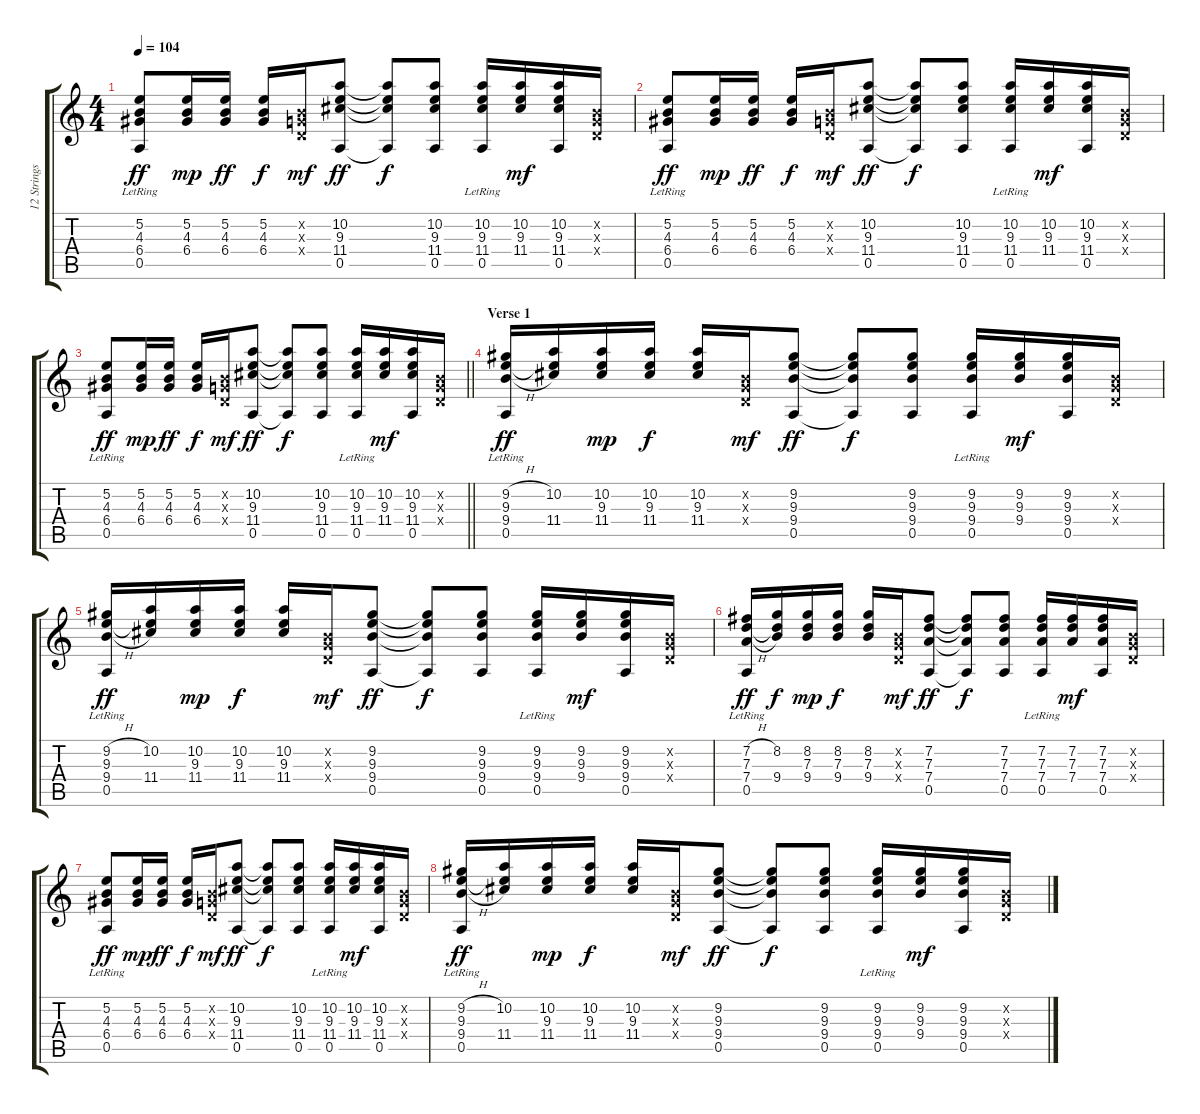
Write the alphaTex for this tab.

\track ("12 Strings" "12 Strings") {instrument acousticguitarsteel}
\staff {score tabs}
\tuning (E4 B3 G3 D3 A2 E2) {hide}
\ts (4 4)
\tempo 104
\clef g2
\ks c
(5.2 4.3 6.4 0.5{lr}).8{dy ff} (5.2 4.3 6.4).16{dy mp} (5.2 4.3 6.4).16{dy ff} (5.2 4.3 6.4).16{dy f} (0.2{x} 0.3{x} 0.4{x}).16{dy mf} (10.2 9.3 11.4 0.5).8{dy ff} (10.2{t} 9.3{t} 11.4{t} 0.5{t}).8{dy f} (10.2 9.3 11.4 0.5).8 (10.2 9.3 11.4 0.5{lr}).16 (10.2 9.3 11.4).16{dy mf} (10.2 9.3 11.4 0.5).16 (0.2{x} 0.3{x} 0.4{x}).16 |
(5.2 4.3 6.4 0.5{lr}).8{dy ff} (5.2 4.3 6.4).16{dy mp} (5.2 4.3 6.4).16{dy ff} (5.2 4.3 6.4).16{dy f} (0.2{x} 0.3{x} 0.4{x}).16{dy mf} (10.2 9.3 11.4 0.5).8{dy ff} (10.2{t} 9.3{t} 11.4{t} 0.5{t}).8{dy f} (10.2 9.3 11.4 0.5).8 (10.2 9.3 11.4 0.5{lr}).16 (10.2 9.3 11.4).16{dy mf} (10.2 9.3 11.4 0.5).16 (0.2{x} 0.3{x} 0.4{x}).16 |
\barLineRight lightlight
(5.2 4.3 6.4 0.5{lr}).8{dy ff} (5.2 4.3 6.4).16{dy mp} (5.2 4.3 6.4).16{dy ff} (5.2 4.3 6.4).16{dy f} (0.2{x} 0.3{x} 0.4{x}).16{dy mf} (10.2 9.3 11.4 0.5).8{dy ff} (10.2{t} 9.3{t} 11.4{t} 0.5{t}).8{dy f} (10.2 9.3 11.4 0.5).8 (10.2 9.3 11.4 0.5{lr}).16 (10.2 9.3 11.4).16{dy mf} (10.2 9.3 11.4 0.5).16 (0.2{x} 0.3{x} 0.4{x}).16 |
\section ("" "Verse 1")
(9.2{h} 9.3{lr} 9.4{h} 0.5{lr}).16{dy ff} (10.2 9.3{t} 11.4).16 (10.2 9.3 11.4).16{dy mp} (10.2 9.3 11.4).16{dy f} (10.2 9.3 11.4).16 (0.2{x} 0.3{x} 0.4{x}).16{dy mf} (9.2 9.3 9.4 0.5).8{dy ff} (9.2{t} 9.3{t} 9.4{t} 0.5{t}).8{dy f} (9.2 9.3 9.4 0.5).8 (9.2 9.3 9.4 0.5{lr}).16 (9.2 9.3 9.4).16{dy mf} (9.2 9.3 9.4 0.5).16 (0.2{x} 0.3{x} 0.4{x}).16 |
(9.2{h} 9.3{lr} 9.4{h} 0.5{lr}).16{dy ff} (10.2 9.3{t} 11.4).16 (10.2 9.3 11.4).16{dy mp} (10.2 9.3 11.4).16{dy f} (10.2 9.3 11.4).16 (0.2{x} 0.3{x} 0.4{x}).16{dy mf} (9.2 9.3 9.4 0.5).8{dy ff} (9.2{t} 9.3{t} 9.4{t} 0.5{t}).8{dy f} (9.2 9.3 9.4 0.5).8 (9.2 9.3 9.4 0.5{lr}).16 (9.2 9.3 9.4).16{dy mf} (9.2 9.3 9.4 0.5).16 (0.2{x} 0.3{x} 0.4{x}).16 |
(7.2{h} 7.3{lr} 7.4{h} 0.5{lr}).16{dy ff} (8.2 7.3{t} 9.4).16{dy f} (8.2 7.3 9.4).16{dy mp} (8.2 7.3 9.4).16{dy f} (8.2 7.3 9.4).16 (0.2{x} 0.3{x} 0.4{x}).16{dy mf} (7.2 7.3 7.4 0.5).8{dy ff} (7.2{t} 7.3{t} 7.4{t} 0.5{t}).8{dy f} (7.2 7.3 7.4 0.5).8 (7.2 7.3 7.4 0.5{lr}).16 (7.2 7.3 7.4).16{dy mf} (7.2 7.3 7.4 0.5).16 (0.2{x} 0.3{x} 0.4{x}).16 |
(5.2 4.3 6.4 0.5{lr}).8{dy ff} (5.2 4.3 6.4).16{dy mp} (5.2 4.3 6.4).16{dy ff} (5.2 4.3 6.4).16{dy f} (0.2{x} 0.3{x} 0.4{x}).16{dy mf} (10.2 9.3 11.4 0.5).8{dy ff} (10.2{t} 9.3{t} 11.4{t} 0.5{t}).8{dy f} (10.2 9.3 11.4 0.5).8 (10.2 9.3 11.4 0.5{lr}).16 (10.2 9.3 11.4).16{dy mf} (10.2 9.3 11.4 0.5).16 (0.2{x} 0.3{x} 0.4{x}).16 |
(9.2{h} 9.3{lr} 9.4{h} 0.5{lr}).16{dy ff} (10.2 9.3{t} 11.4).16 (10.2 9.3 11.4).16{dy mp} (10.2 9.3 11.4).16{dy f} (10.2 9.3 11.4).16 (0.2{x} 0.3{x} 0.4{x}).16{dy mf} (9.2 9.3 9.4 0.5).8{dy ff} (9.2{t} 9.3{t} 9.4{t} 0.5{t}).8{dy f} (9.2 9.3 9.4 0.5).8 (9.2 9.3 9.4 0.5{lr}).16 (9.2 9.3 9.4).16{dy mf} (9.2 9.3 9.4 0.5).16 (0.2{x} 0.3{x} 0.4{x}).16
